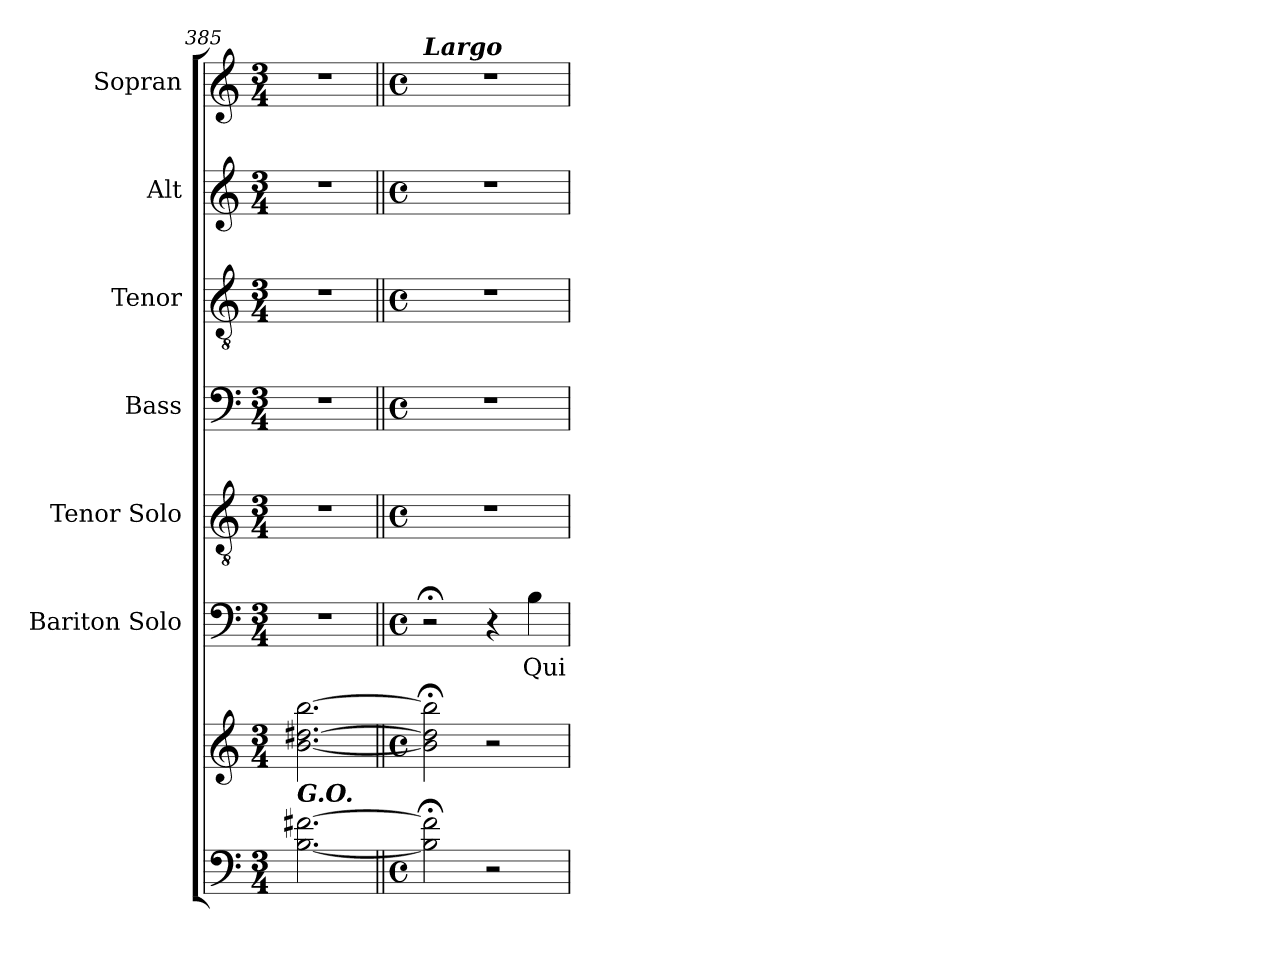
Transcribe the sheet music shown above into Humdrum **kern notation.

**kern	**kern	**kern	**text	**kern	**kern	**kern	**kern	**kern
*part7	*part7	*part6	*part6	*part5	*part4	*part3	*part2	*part1
*staff8	*staff7	*staff6	*staff6	*staff5	*staff4	*staff3	*staff2	*staff1
*	*	*I"Bariton Solo	*	*I"Tenor Solo	*I"Bass	*I"Tenor	*I"Alt	*I"Sopran
*	*	*	*	*	*I'B.	*I'T.	*I'A.	*I'S.
*clefF4	*clefG2	*clefF4	*	*clefGv2	*clefF4	*clefGv2	*clefG2	*clefG2
*k[]	*k[]	*k[]	*	*k[]	*k[]	*k[]	*k[]	*k[]
*C:	*C:	*C:	*	*C:	*C:	*C:	*C:	*C:
*M3/4	*M3/4	*M3/4	*	*M3/4	*M3/4	*M3/4	*M3/4	*M3/4
=385	=385	=385	=385	=385	=385	=385	=385	=385
!	!LO:TX:b:Bi:t=G.O.	!	!	!	!	!	!	!
[2.B\ [2.f#X\	[2.b\ [2.dd#X\ [2.bb\	2.r	.	2.r	2.r	2.r	2.r	2.r
!!LO:PB:g=z
=386||	=386||	=386||	=386||	=386||	=386||	=386||	=386||	=386||
*M4/4	*M4/4	*M4/4	*	*M4/4	*M4/4	*M4/4	*M4/4	*M4/4
*met(c)	*met(c)	*met(c)	*	*met(c)	*met(c)	*met(c)	*met(c)	*met(c)
!	!	!	!	!	!	!	!	!LO:TX:a:Bi:t=Largo
2B\];< 2f#\];<	2b\];< 2dd#\];< 2bb\];<	2r;<	.	1r	1r	1r	1r	1r
2r	2r	4r	.	.	.	.	.	.
!	!	!	!LO:LY:b	!	!	!	!	!
.	.	4B\	Qui	.	.	.	.	.
=	=	=	=	=	=	=	=	=
*-	*-	*-	*-	*-	*-	*-	*-	*-
